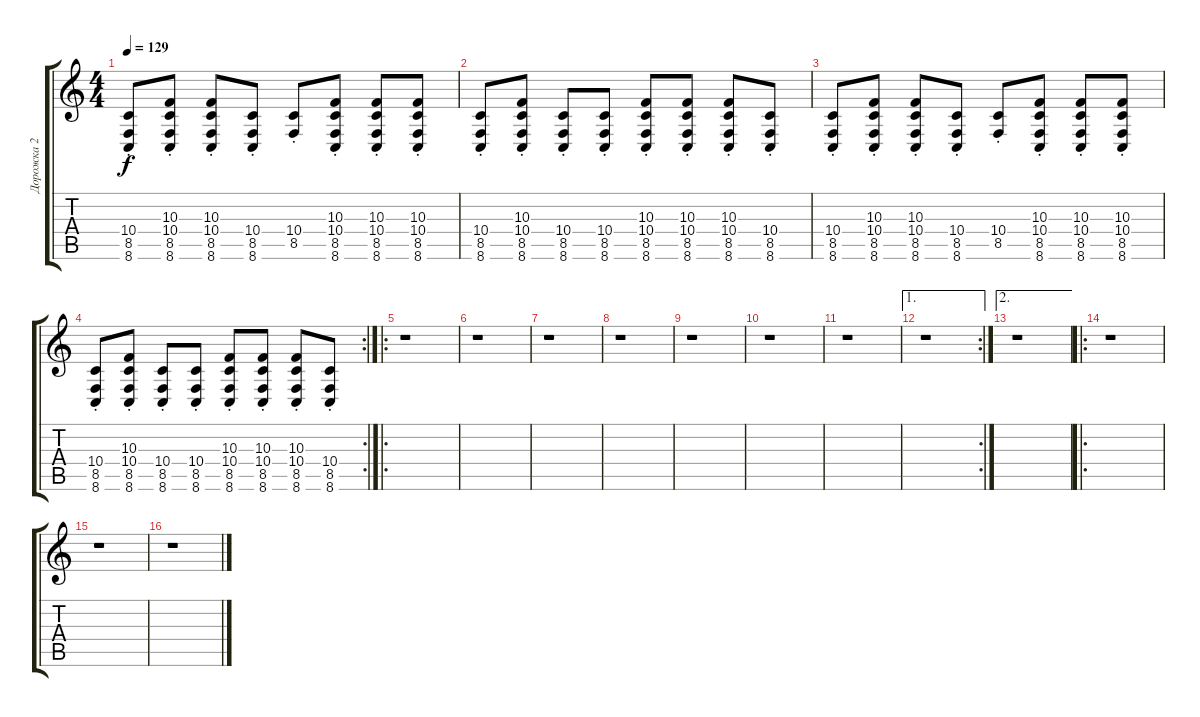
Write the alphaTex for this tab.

\track ("Дорожка 2" "Дорожка 2") {instrument clavinet}
\staff {score tabs}
\tuning (E4 B3 G3 D3 A2 E2) {hide}
\ts (4 4)
\tempo 129
\clef g2
\ks c
(10.4{st} 8.5{st} 8.6{st}).8{dy f} (10.3{st} 10.4{st} 8.5{st} 8.6{st}).8 (10.3{st} 10.4{st} 8.5{st} 8.6{st}).8 (10.4{st} 8.5{st} 8.6{st}).8 (10.4{st} 8.5{st}).8 (10.3{st} 10.4{st} 8.5{st} 8.6{st}).8 (10.3{st} 10.4{st} 8.5{st} 8.6{st}).8 (10.3{st} 10.4{st} 8.5{st} 8.6{st}).8 |
(10.4{st} 8.5{st} 8.6{st}).8 (10.3{st} 10.4{st} 8.5{st} 8.6{st}).8 (10.4{st} 8.5{st} 8.6{st}).8 (10.4{st} 8.5{st} 8.6{st}).8 (10.3{st} 10.4{st} 8.5{st} 8.6{st}).8 (10.3{st} 10.4{st} 8.5{st} 8.6{st}).8 (10.3{st} 10.4{st} 8.5{st} 8.6{st}).8 (10.4{st} 8.5{st} 8.6{st}).8 |
(10.4{st} 8.5{st} 8.6{st}).8 (10.3{st} 10.4{st} 8.5{st} 8.6{st}).8 (10.3{st} 10.4{st} 8.5{st} 8.6{st}).8 (10.4{st} 8.5{st} 8.6{st}).8 (10.4{st} 8.5{st}).8 (10.3{st} 10.4{st} 8.5{st} 8.6{st}).8 (10.3{st} 10.4{st} 8.5{st} 8.6{st}).8 (10.3{st} 10.4{st} 8.5{st} 8.6{st}).8 |
\rc 2
(10.4{st} 8.5{st} 8.6{st}).8 (10.3{st} 10.4{st} 8.5{st} 8.6{st}).8 (10.4{st} 8.5{st} 8.6{st}).8 (10.4{st} 8.5{st} 8.6{st}).8 (10.3{st} 10.4{st} 8.5{st} 8.6{st}).8 (10.3{st} 10.4{st} 8.5{st} 8.6{st}).8 (10.3{st} 10.4{st} 8.5{st} 8.6{st}).8 (10.4{st} 8.5{st} 8.6{st}).8 |
\ro
r.1 |
r.1 |
r.1 |
r.1 |
r.1 |
r.1 |
r.1 |
\ae 1
\rc 2
r.1 |
\ae 2
r.1 |
\ro
r.1 |
r.1 |
r.1
